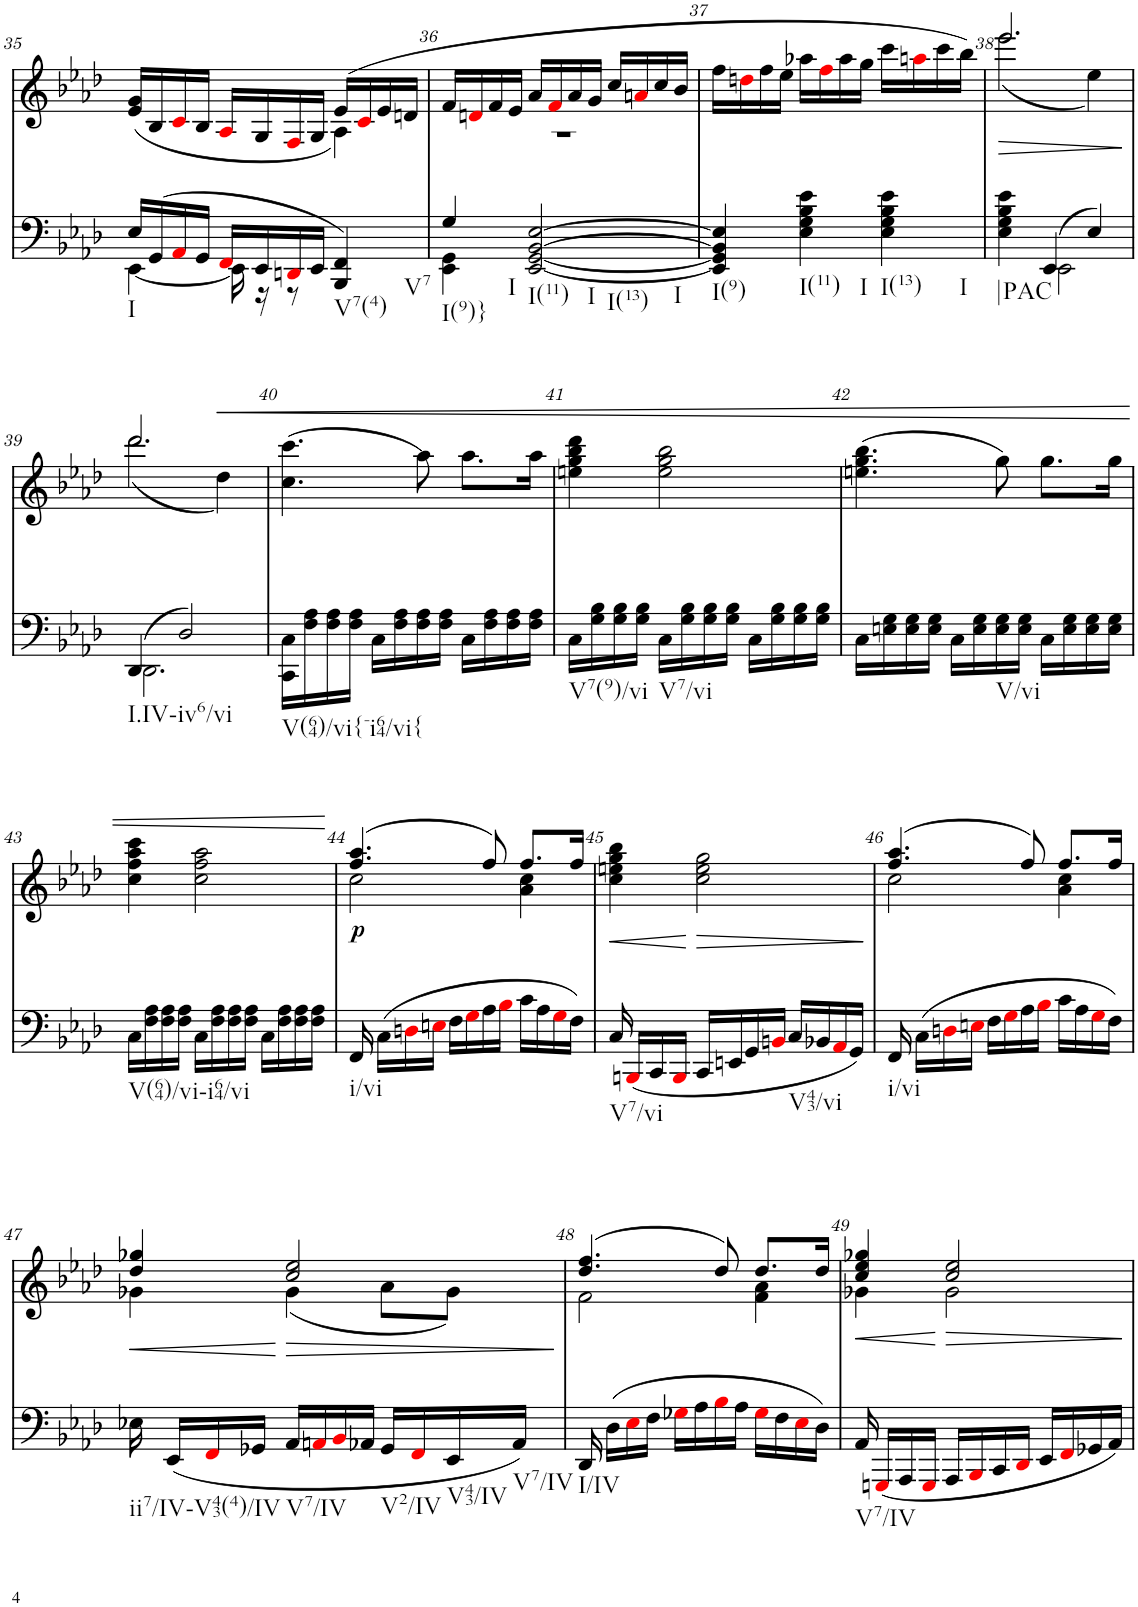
**kern	**kern	**text	**dynam
*part2	*part1	*part1	*part1
*staff2	*staff1	*staff1	*staff1
*I"Piano	*I"Piano	*	*
*I'Pno	*I'Pno	*	*
!!LO:PB:g=z
*clefF4	*clefG2	*	*
*k[b-e-a-d-]	*k[b-e-a-d-]	*	*
*A-:	*A-:	*	*
*M3/4	*M3/4	*	*
=35	=35	=35	=35
*^	*^	*	*
!LO:TX:b:t=I	!	!	!	!	!
16E-/LL	[4EE-\	(<16e-/ 16g/LL	2ryy	.	.
(16GG/	.	16B-/	.	.	.
16AA-i/	.	16ci/	.	.	.
16GG/JJ	.	16B-/JJ	.	.	.
16FFi/LL	16EE-\]	16A-i/LL	.	.	.
16EE-/	16r	16G/	.	.	.
16DDni/	8r	16Fi/	.	.	.
16EE-/JJ	.	16G/JJ	.	.	.
!LO:TX:b:t=V7(4)	!	!	!	!	!
!LO:TX:b:t=V7	!	!	!	!	!
4BBB-/ 4FF/)	4ryy	(16e-/LL	4A-\)	.	.
.	.	16ci/	.	.	.
.	.	16e-/	.	.	.
.	.	16dn/JJ	.	.	.
=36	=36	=36	=36	=36	=36
!LO:TX:b:t=I(9)}	!	!	!	!	!
!LO:TX:b:t=I	!	!	!	!	!
4G/	4EE-\ 4GG\	16f/LL	2.r	.	.
.	.	16dni/	.	.	.
.	.	16f/	.	.	.
.	.	16e-/JJ	.	.	.
!LO:TX:b:t=I(11)	!	!	!	!	!
!LO:TX:b:t=I	!	!	!	!	!
!LO:TX:b:t=I(13)	!	!	!	!	!
!LO:TX:b:t=I	!	!	!	!	!
[<2EE-/ [<2GG/ [2BB-/ [2E-/	2ryy	16a-/LL	.	.	.
.	.	16fi/	.	.	.
.	.	16a-/	.	.	.
.	.	16g/JJ	.	.	.
.	.	16cc/LL	.	.	.
.	.	16ani/	.	.	.
.	.	16cc/	.	.	.
.	.	16b-/JJ	.	.	.
*v	*v	*	*	*	*
*	*v	*v	*	*
=37	=37	=37	=37
!LO:TX:b:t=I(9)	!	!	!
4EE-/] 4GG/] 4BB-/] 4E-/]	16ff\LL	.	.
.	16ddni\	.	.
.	16ff\	.	.
.	16ee-\JJ	.	.
!LO:TX:b:t=I(11)	!	!	!
!LO:TX:b:t=I	!	!	!
4E-\ 4G\ 4B-\ 4e-\	16aa-X\LL	.	.
.	16ffi\	.	.
.	16aa-\	.	.
.	16gg\JJ	.	.
!LO:TX:b:t=I(13)	!	!	!
!LO:TX:b:t=I	!	!	!
4E-\ 4G\ 4B-\ 4e-\	16ccc\LL	.	.
.	16aani\	.	.
.	16ccc\	.	.
.	16bb-\JJ)	.	.
=38	=38	=38	=38
*^	*	*	*
!LO:TX:b:t=|PAC	!	!	!	!
!	!	!	!	!LO:HP:b
*	*	*^	*	*
*	*	*	*^	*	*
4E-\ 4G\ 4B-\ 4e-\	4ryy	2.eee-/	(2.eee-\	2ryy	.	>
(4EE-/	2EE-\	.	.	.	.	.
4E-/)	.	.	.	4ee-\)	.	.
*v	*v	*	*	*	*	*
*	*v	*v	*v	*	*
.	.	.	]
!!LO:LB:g=z
=39	=39	=39	=39
*^	*^	*	*
*	*	*	*^	*	*
!LO:TX:b:t=I.IV-iv6/vi	!	!	!	!	!	!
(4DD-/	2.DD-\	2.ddd-/	(2.ddd-\	2ryy	.	.
2D-/)	.	.	.	.	.	.
!	!	!	!	!	!	!LO:HP:b
.	.	.	.	4dd-\)	.	<
*v	*v	*	*	*	*	*
=40	=40	=40	=40	=40	=40
!LO:TX:b:t=V(64)/vi{-i64/vi{	!	!	!	!	!
*	*	*v	*v	*	*
16CC\ 16C\LL	(>4.cc\ 4.ccc\	4.ryy	.	.
16F\ 16A-\	.	.	.	.
16F\ 16A-\	.	.	.	.
16F\ 16A-\JJ	.	.	.	.
16C\LL	.	.	.	.
16F\ 16A-\	.	.	.	.
16F\ 16A-\	4.ryy)	8aa-\	.	.
16F\ 16A-\JJ	.	.	.	.
16C\LL	.	8.aa-\L	.	.
16F\ 16A-\	.	.	.	.
16F\ 16A-\	.	.	.	.
16F\ 16A-\JJ	.	16aa-\Jk	.	.
=41	=41	=41	=41	=41
!LO:TX:b:t=V7(9)/vi	!	!	!	!
*	*v	*v	*	*
16C\LL	4een\ 4gg\ 4bb-\ 4ddd-\	.	.
16G\ 16B-\	.	.	.
16G\ 16B-\	.	.	.
16G\ 16B-\JJ	.	.	.
!LO:TX:b:t=V7/vi	!	!	!
16C\LL	2ee\ 2gg\ 2bb-\	.	.
16G\ 16B-\	.	.	.
16G\ 16B-\	.	.	.
16G\ 16B-\JJ	.	.	.
16C\LL	.	.	.
16G\ 16B-\	.	.	.
16G\ 16B-\	.	.	.
16G\ 16B-\JJ	.	.	.
=42	=42	=42	=42
16C\LL	(4.een\ 4.gg\ 4.bb-\	.	.
16En\ 16G\	.	.	.
16E\ 16G\	.	.	.
16E\ 16G\JJ	.	.	.
16C\LL	.	.	.
16E\ 16G\	.	.	.
!LO:TX:b:t=V/vi	!	!	!
16E\ 16G\	8gg\)	.	.
16E\ 16G\JJ	.	.	.
16C\LL	8.gg\L	.	.
16E\ 16G\	.	.	.
16E\ 16G\	.	.	.
16E\ 16G\JJ	16gg\Jk	.	.
!!LO:LB:g=z
=43	=43	=43	=43
!LO:TX:b:t=V(64)/vi-i64/vi	!	!	!
16C\LL	4cc\ 4ff\ 4aa-\ 4ccc\	.	.
16F\ 16A-\	.	.	.
16F\ 16A-\	.	.	.
16F\ 16A-\JJ	.	.	.
16C\LL	2cc\ 2ff\ 2aa-\	.	.
16F\ 16A-\	.	.	.
16F\ 16A-\	.	.	.
16F\ 16A-\JJ	.	.	.
16C\LL	.	.	.
16F\ 16A-\	.	.	.
16F\ 16A-\	.	.	.
16F\ 16A-\JJ	.	.	.
.	.	.	[
=44	=44	=44	=44
*	*^	*	*
!LO:TX:b:t=i/vi	!	!	!	!
!	!	!	!LO:LY:b	!
16FF/	(4.ff/ 4.aa-/	2cc\	.	.
(16C\LL	.	.	.	.
16Dni\	.	.	.	.
16Eni\JJ	.	.	.	.
16F\LL	.	.	.	.
16Gi\	.	.	.	.
16A-\	8ff/)	.	.	.
16B-i\JJ	.	.	.	.
16c\LL	8.ff/L	4a-\ 4cc\	.	.
16A-\	.	.	.	.
16Gi\	.	.	.	.
16F\JJ)	16ff/Jk	.	.	.
*	*v	*v	*	*
=45	=45	=45	=45
!LO:TX:b:t=V7/vi	!	!	!
!	!	!	!LO:HP:b
16C/	4cc\ 4een\ 4gg\ 4bb-\	.	<
(16BBBni/LL	.	.	.
16CC/	.	.	.
16BBBi/JJ	.	.	.
!	!	!	!LO:HP:n=1:b
16CC/LL	2cc\ 2ee\ 2gg\	.	[ >
16EEn/	.	.	.
16GG/	.	.	.
16BBni/JJ	.	.	.
!LO:TX:b:t=V43/vi	!	!	!
16C/LL	.	.	.
16BB-X/	.	.	.
16AA-i/	.	.	.
16GG/JJ)	.	.	.
.	.	.	]
=46	=46	=46	=46
*	*^	*	*
!LO:TX:b:t=i/vi	!	!	!	!
16FF/	(4.ff/ 4.aa-/	2cc\	.	.
(16C\LL	.	.	.	.
16Dni\	.	.	.	.
16Eni\JJ	.	.	.	.
16F\LL	.	.	.	.
16Gi\	.	.	.	.
16A-\	8ff/)	.	.	.
16B-i\JJ	.	.	.	.
16c\LL	8.ff/L	4a-\ 4cc\	.	.
16A-\	.	.	.	.
16Gi\	.	.	.	.
16F\JJ)	16ff/Jk	.	.	.
!!LO:LB:g=z	!!
=47	=47	=47	=47	=47
!LO:TX:b:t=ii7/IV-V43(4)/IV	!	!	!	!
!	!	!	!	!LO:HP:b
16E-X\	4dd-/ 4gg-X/	4g-X\	.	<
(16EE-/LL	.	.	.	.
16FFi/	.	.	.	.
16GG-X/JJ	.	.	.	.
!LO:TX:b:t=V7/IV	!	!	!	!
!	!	!	!	!LO:HP:n=1:b
16AA-/LL	2cc/ 2ee-/	(4g-\	.	[ >
16AAni/	.	.	.	.
16BB-i/	.	.	.	.
16AA-X/JJ	.	.	.	.
!LO:TX:b:t=V2/IV	!	!	!	!
16GG-/LL	.	8a-\L	.	.
16FFi/	.	.	.	.
!LO:TX:b:t=V43/IV	!	!	!	!
16EE-/	.	8g-\J)	.	.
!LO:TX:b:t=V7/IV	!	!	!	!
16AA-/JJ)	.	.	.	.
*	*v	*v	*	*
.	.	.	]
=48	=48	=48	=48
*	*^	*	*
!LO:TX:b:t=I/IV	!	!	!	!
16DD-/	(4.dd-/ 4.ff/	2f\	.	.
(16D-\LL	.	.	.	.
16E-i\	.	.	.	.
16F\JJ	.	.	.	.
16G-Xi\LL	.	.	.	.
16A-\	.	.	.	.
16B-i\	8dd-/)	.	.	.
16A-\JJ	.	.	.	.
16G-i\LL	8.dd-/L	4f\ 4a-\	.	.
16F\	.	.	.	.
16E-i\	.	.	.	.
16D-\JJ)	16dd-/Jk	.	.	.
=49	=49	=49	=49	=49
!LO:TX:b:t=V7/IV	!	!	!	!
!	!	!	!	!LO:HP:b
16AA-/	4cc/ 4ee-/ 4gg-X/	4g-X\	.	<
(16GGGni/LL	.	.	.	.
16AAA-/	.	.	.	.
16GGGi/JJ	.	.	.	.
!	!	!	!	!LO:HP:n=1:b
16AAA-/LL	2cc/ 2ee-/	2g-\	.	[ >
16BBB-i/	.	.	.	.
16CC/	.	.	.	.
16DD-i/JJ	.	.	.	.
16EE-/LL	.	.	.	.
16FFi/	.	.	.	.
16GG-X/	.	.	.	.
16AA-/JJ)	.	.	.	.
*	*v	*v	*	*
.	.	.	]
=	=	=	=
*-	*-	*-	*-
